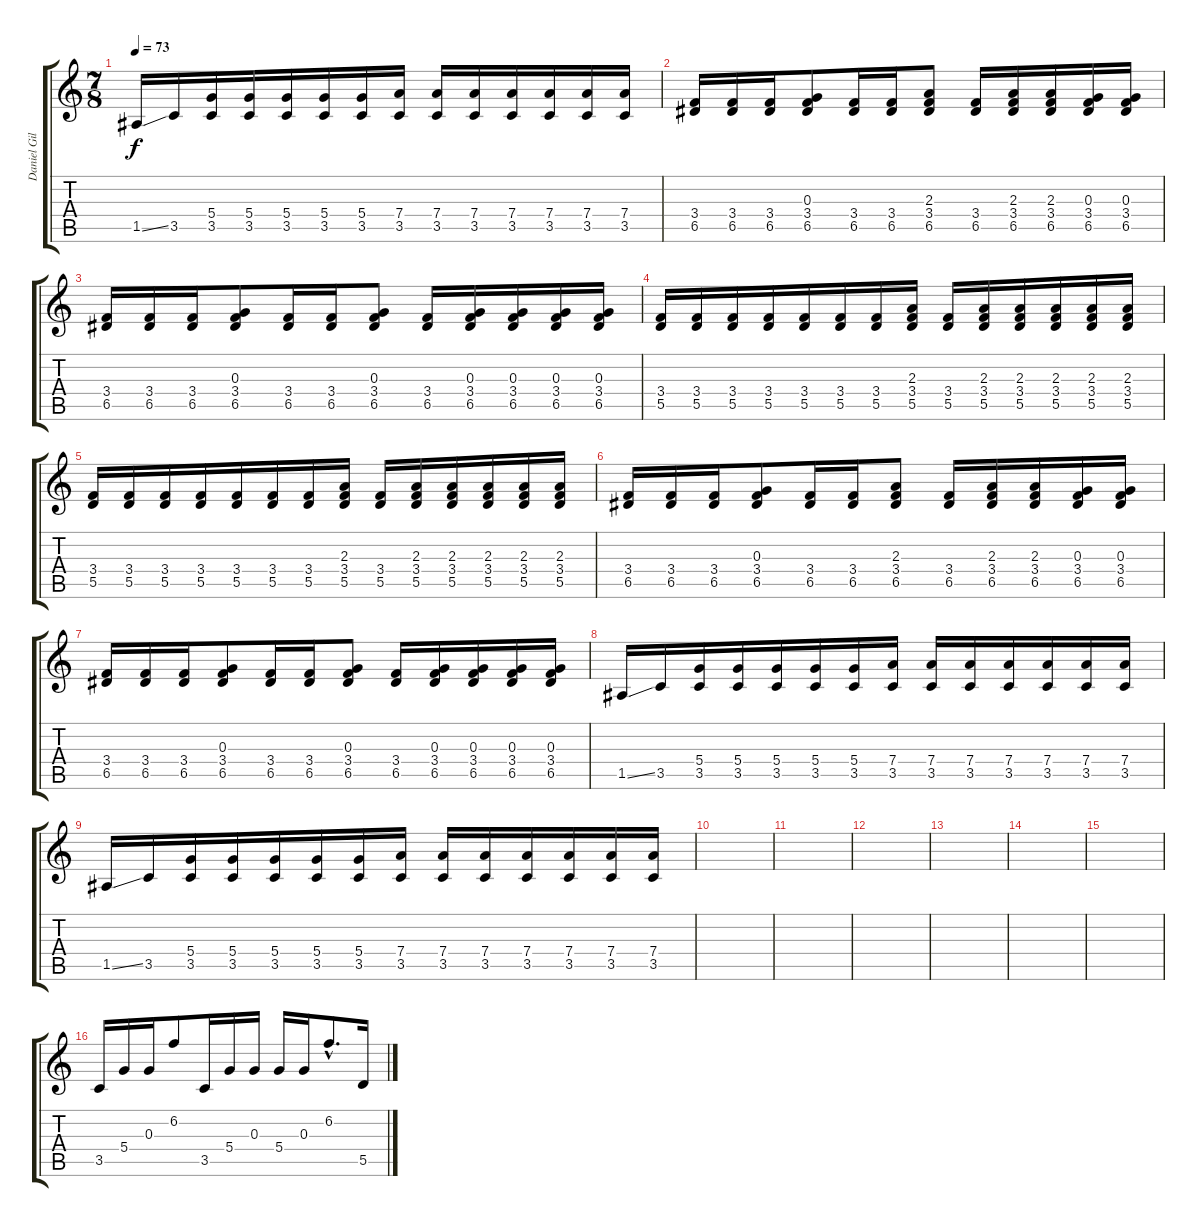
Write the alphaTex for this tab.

\track ("Daniel Gildenlöw" "Daniel Gil") {instrument overdrivenguitar}
\staff {score tabs}
\tuning (E4 B3 G3 D3 A2 D2) {hide}
\ts (7 8)
\tempo 73
\clef g2
\ks c
1.5{ss}.16{dy f} 3.5.16 (5.4 3.5).16 (5.4 3.5).16 (5.4 3.5).16 (5.4 3.5).16 (5.4 3.5).16 (7.4 3.5).16 (7.4 3.5).16 (7.4 3.5).16 (7.4 3.5).16 (7.4 3.5).16 (7.4 3.5).16 (7.4 3.5).16 |
(3.4 6.5).16 (3.4 6.5).16 (3.4 6.5).16 (0.3 3.4 6.5).8 (3.4 6.5).16 (3.4 6.5).16 (2.3 3.4 6.5).8 (3.4 6.5).16 (2.3 3.4 6.5).16 (2.3 3.4 6.5).16 (0.3 3.4 6.5).16 (0.3 3.4 6.5).16 |
(3.4 6.5).16 (3.4 6.5).16 (3.4 6.5).16 (0.3 3.4 6.5).8 (3.4 6.5).16 (3.4 6.5).16 (0.3 3.4 6.5).8 (3.4 6.5).16 (0.3 3.4 6.5).16 (0.3 3.4 6.5).16 (0.3 3.4 6.5).16 (0.3 3.4 6.5).16 |
(3.4 5.5).16 (3.4 5.5).16 (3.4 5.5).16 (3.4 5.5).16 (3.4 5.5).16 (3.4 5.5).16 (3.4 5.5).16 (2.3 3.4 5.5).16 (3.4 5.5).16 (2.3 3.4 5.5).16 (2.3 3.4 5.5).16 (2.3 3.4 5.5).16 (2.3 3.4 5.5).16 (2.3 3.4 5.5).16 |
(3.4 5.5).16 (3.4 5.5).16 (3.4 5.5).16 (3.4 5.5).16 (3.4 5.5).16 (3.4 5.5).16 (3.4 5.5).16 (2.3 3.4 5.5).16 (3.4 5.5).16 (2.3 3.4 5.5).16 (2.3 3.4 5.5).16 (2.3 3.4 5.5).16 (2.3 3.4 5.5).16 (2.3 3.4 5.5).16 |
(3.4 6.5).16 (3.4 6.5).16 (3.4 6.5).16 (0.3 3.4 6.5).8 (3.4 6.5).16 (3.4 6.5).16 (2.3 3.4 6.5).8 (3.4 6.5).16 (2.3 3.4 6.5).16 (2.3 3.4 6.5).16 (0.3 3.4 6.5).16 (0.3 3.4 6.5).16 |
(3.4 6.5).16 (3.4 6.5).16 (3.4 6.5).16 (0.3 3.4 6.5).8 (3.4 6.5).16 (3.4 6.5).16 (0.3 3.4 6.5).8 (3.4 6.5).16 (0.3 3.4 6.5).16 (0.3 3.4 6.5).16 (0.3 3.4 6.5).16 (0.3 3.4 6.5).16 |
1.5{ss}.16 3.5.16 (5.4 3.5).16 (5.4 3.5).16 (5.4 3.5).16 (5.4 3.5).16 (5.4 3.5).16 (7.4 3.5).16 (7.4 3.5).16 (7.4 3.5).16 (7.4 3.5).16 (7.4 3.5).16 (7.4 3.5).16 (7.4 3.5).16 |
1.5{ss}.16 3.5.16 (5.4 3.5).16 (5.4 3.5).16 (5.4 3.5).16 (5.4 3.5).16 (5.4 3.5).16 (7.4 3.5).16 (7.4 3.5).16 (7.4 3.5).16 (7.4 3.5).16 (7.4 3.5).16 (7.4 3.5).16 (7.4 3.5).16 |
|
|
|
|
|
|
3.5.16{instrument distortionguitar} 5.4.16 0.3.16 6.2.8 3.5.16 5.4.16 0.3.16 5.4.16 0.3.16 6.2{hac}.8{d} 5.5.16
